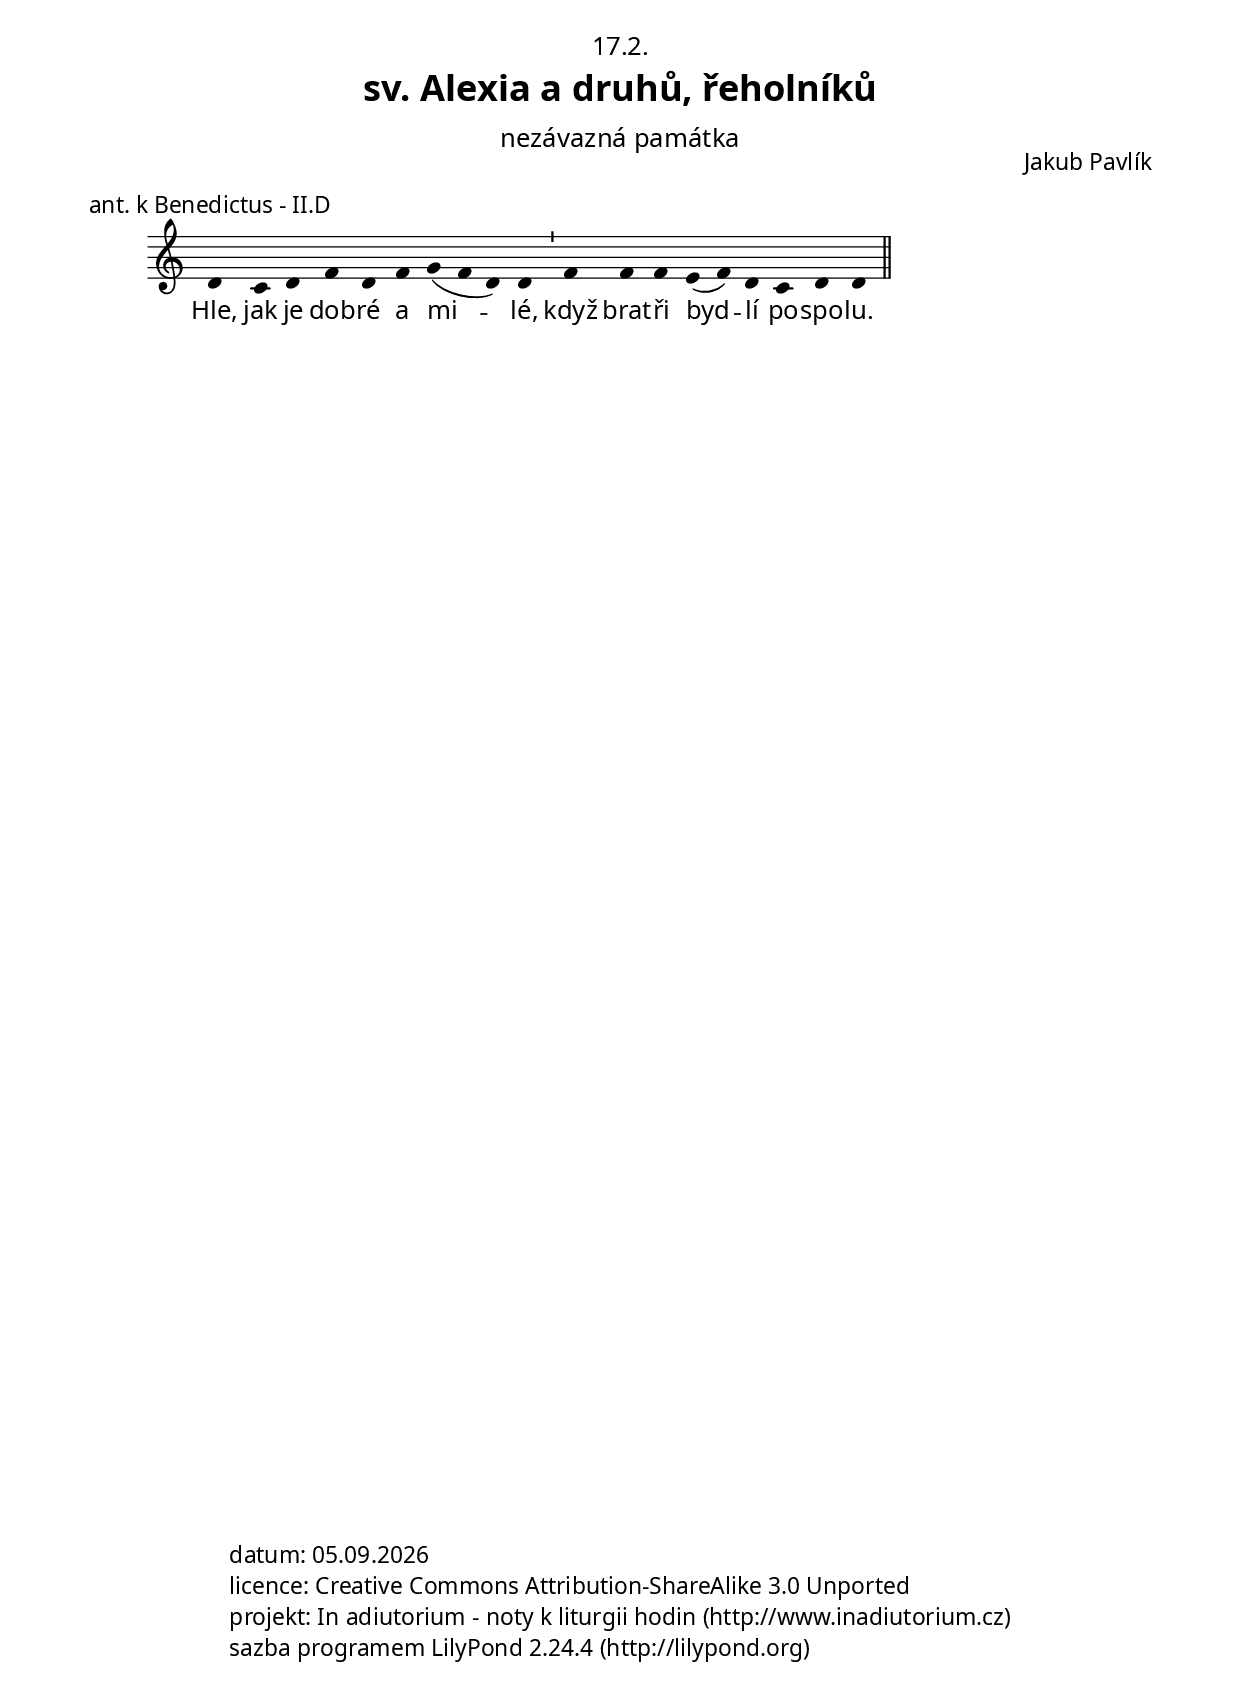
\version "2.17.24"

\include "../spolecne.ly"

\header {
  title = \markup\titleSvatek
            "sv. Alexia a druhů, řeholníků"
            "nezávazná památka"
            17.2.
  composer = "Jakub Pavlík"
}

\score {
  \relative c' {
    \choralniRezim
    d4 c d f d f g( f d) d \barMin
    f f f e( f) d c d d \barFinalis
  }
  \addlyrics {
    Hle, jak je dob -- ré a mi -- lé,
    když brat -- ři byd -- lí po -- spo -- lu.
  }
  \header {
    quid = "ant. k Benedictus"
    modus = "II"
    differentia = "D" 
    psalmus = ""
    id = ""
    piece = \markup {\sestavTitulekBezZalmu}
  }
}